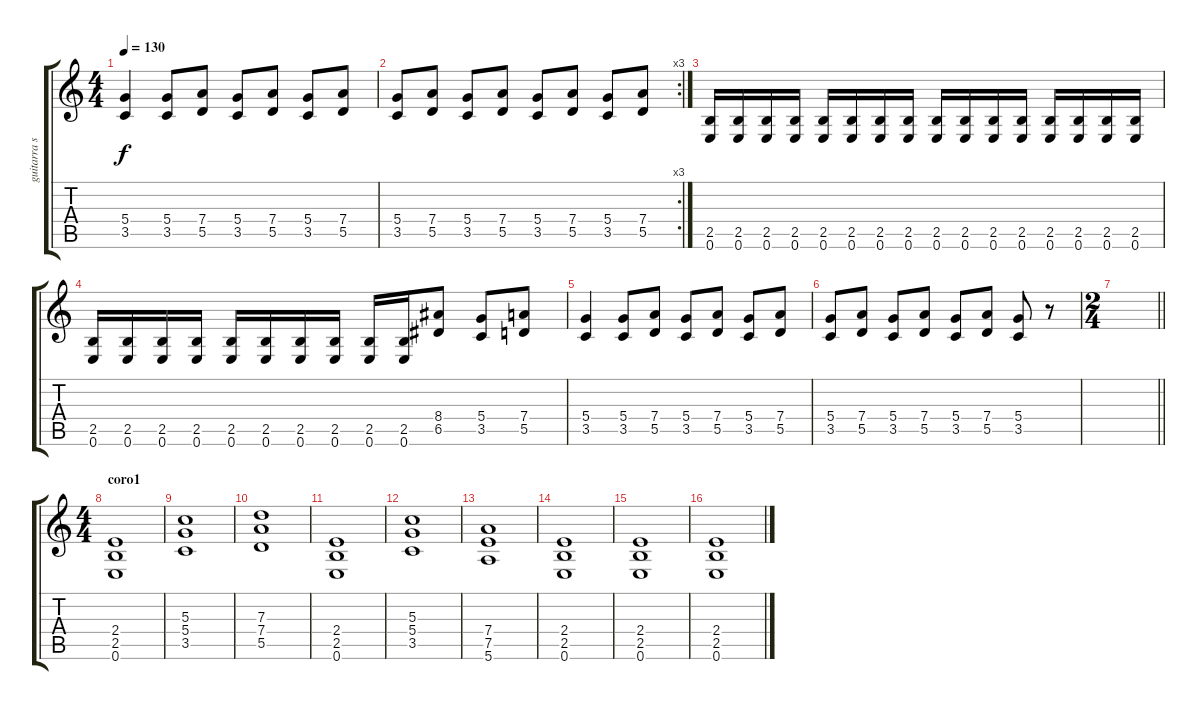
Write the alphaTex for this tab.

\track ("guitarra segunda" "guitarra s") {instrument overdrivenguitar}
\staff {score tabs}
\tuning (E4 B3 G3 D3 A2 E2) {hide}
\ts (4 4)
\tempo 130
\clef g2
\ks c
(5.4 3.5).4{dy f} (5.4 3.5).8 (7.4 5.5).8 (5.4 3.5).8 (7.4 5.5).8 (5.4 3.5).8 (7.4 5.5).8 |
\rc 3
(5.4 3.5).8 (7.4 5.5).8 (5.4 3.5).8 (7.4 5.5).8 (5.4 3.5).8 (7.4 5.5).8 (5.4 3.5).8 (7.4 5.5).8 |
(2.5 0.6).16 (2.5 0.6).16 (2.5 0.6).16 (2.5 0.6).16 (2.5 0.6).16 (2.5 0.6).16 (2.5 0.6).16 (2.5 0.6).16 (2.5 0.6).16 (2.5 0.6).16 (2.5 0.6).16 (2.5 0.6).16 (2.5 0.6).16 (2.5 0.6).16 (2.5 0.6).16 (2.5 0.6).16 |
(2.5 0.6).16 (2.5 0.6).16 (2.5 0.6).16 (2.5 0.6).16 (2.5 0.6).16 (2.5 0.6).16 (2.5 0.6).16 (2.5 0.6).16 (2.5 0.6).16 (2.5 0.6).16 (8.4 6.5).8 (5.4 3.5).8 (7.4 5.5).8 |
(5.4 3.5).4 (5.4 3.5).8 (7.4 5.5).8 (5.4 3.5).8 (7.4 5.5).8 (5.4 3.5).8 (7.4 5.5).8 |
(5.4 3.5).8 (7.4 5.5).8 (5.4 3.5).8 (7.4 5.5).8 (5.4 3.5).8 (7.4 5.5).8 (5.4 3.5).8 r.8 |
\ts (2 4)
\barLineRight lightlight
|
\ts (4 4)
\section ("" "coro1")
(2.4 2.5 0.6).1 |
(5.3 5.4 3.5).1 |
(7.3 7.4 5.5).1 |
(2.4 2.5 0.6).1 |
(5.3 5.4 3.5).1 |
(7.4 7.5 5.6).1 |
(2.4 2.5 0.6).1 |
(2.4 2.5 0.6).1 |
(2.4 2.5 0.6).1
